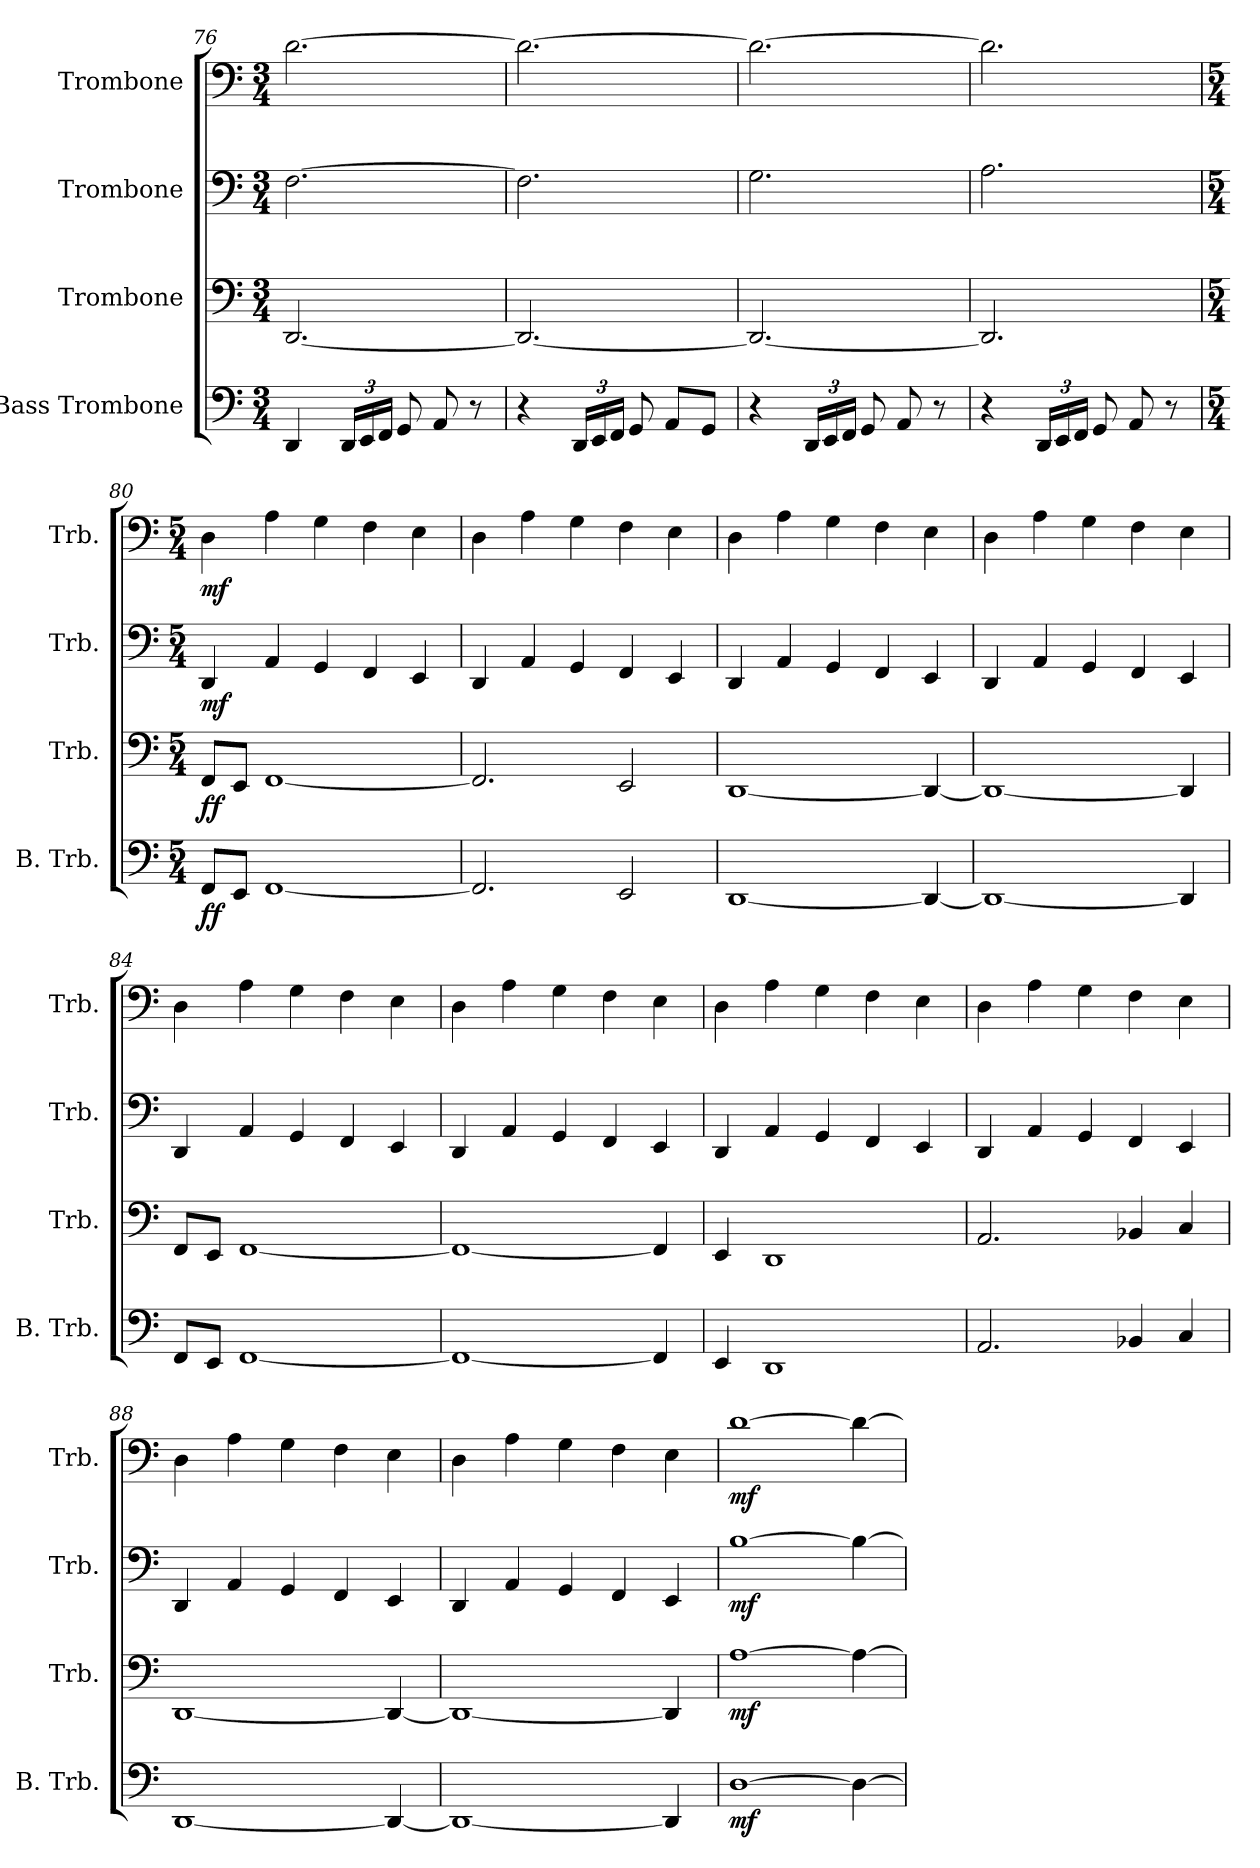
**kern	**dynam	**kern	**dynam	**kern	**dynam	**kern	**dynam
*part4	*part4	*part3	*part3	*part2	*part2	*part1	*part1
*staff4	*staff4	*staff3	*staff3	*staff2	*staff2	*staff1	*staff1
*I"Bass Trombone	*	*I"Trombone	*	*I"Trombone	*	*I"Trombone	*
*I'B. Trb.	*	*I'Trb.	*	*I'Trb.	*	*I'Trb.	*
*clefF4	*	*clefF4	*	*clefF4	*	*clefF4	*
*k[]	*	*k[]	*	*k[]	*	*k[]	*
*C:	*	*C:	*	*C:	*	*C:	*
*M3/4	*	*M3/4	*	*M3/4	*	*M3/4	*
=76	=76	=76	=76	=76	=76	=76	=76
4DD/	.	[2.DD/	.	[2.F\	.	[2.d\	.
*Xbrackettup	*	*	*	*	*	*	*
24DD/LL	.	.	.	.	.	.	.
24EE/	.	.	.	.	.	.	.
24FF/JJ	.	.	.	.	.	.	.
8GG/	.	.	.	.	.	.	.
8AA/	.	.	.	.	.	.	.
8r	.	.	.	.	.	.	.
!!LO:LB:g=z
=77	=77	=77	=77	=77	=77	=77	=77
4r	.	2.DD/_	.	2.F\]	.	2.d\_	.
24DD/LL	.	.	.	.	.	.	.
24EE/	.	.	.	.	.	.	.
24FF/JJ	.	.	.	.	.	.	.
8GG/	.	.	.	.	.	.	.
8AA/L	.	.	.	.	.	.	.
8GG/J	.	.	.	.	.	.	.
=78	=78	=78	=78	=78	=78	=78	=78
4r	.	2.DD/_	.	2.G\	.	2.d\_	.
24DD/LL	.	.	.	.	.	.	.
24EE/	.	.	.	.	.	.	.
24FF/JJ	.	.	.	.	.	.	.
8GG/	.	.	.	.	.	.	.
8AA/	.	.	.	.	.	.	.
8r	.	.	.	.	.	.	.
=79	=79	=79	=79	=79	=79	=79	=79
4r	.	2.DD/]	.	2.A\	.	2.d\]	.
24DD/LL	.	.	.	.	.	.	.
24EE/	.	.	.	.	.	.	.
24FF/JJ	.	.	.	.	.	.	.
8GG/	.	.	.	.	.	.	.
8AA/	.	.	.	.	.	.	.
8r	.	.	.	.	.	.	.
=80	=80	=80	=80	=80	=80	=80	=80
*M5/4	*	*M5/4	*	*M5/4	*	*M5/4	*
!	!LO:DY:b	!	!LO:DY:b	!	!LO:DY:b	!	!LO:DY:b
8FF/L	ff	8FF/L	ff	4DD/	mf	4D\	mf
8EE/J	.	8EE/J	.	.	.	.	.
[1FF	.	[1FF	.	4AA/	.	4A\	.
.	.	.	.	4GG/	.	4G\	.
.	.	.	.	4FF/	.	4F\	.
.	.	.	.	4EE/	.	4E\	.
=81	=81	=81	=81	=81	=81	=81	=81
2.FF/]	.	2.FF/]	.	4DD/	.	4D\	.
.	.	.	.	4AA/	.	4A\	.
.	.	.	.	4GG/	.	4G\	.
2EE/	.	2EE/	.	4FF/	.	4F\	.
.	.	.	.	4EE/	.	4E\	.
!!LO:PB:g=z
=82	=82	=82	=82	=82	=82	=82	=82
[1DD	.	[1DD	.	4DD/	.	4D\	.
.	.	.	.	4AA/	.	4A\	.
.	.	.	.	4GG/	.	4G\	.
.	.	.	.	4FF/	.	4F\	.
4DD/_	.	4DD/_	.	4EE/	.	4E\	.
=83	=83	=83	=83	=83	=83	=83	=83
1DD_	.	1DD_	.	4DD/	.	4D\	.
.	.	.	.	4AA/	.	4A\	.
.	.	.	.	4GG/	.	4G\	.
.	.	.	.	4FF/	.	4F\	.
4DD/]	.	4DD/]	.	4EE/	.	4E\	.
=84	=84	=84	=84	=84	=84	=84	=84
8FF/L	.	8FF/L	.	4DD/	.	4D\	.
8EE/J	.	8EE/J	.	.	.	.	.
[1FF	.	[1FF	.	4AA/	.	4A\	.
.	.	.	.	4GG/	.	4G\	.
.	.	.	.	4FF/	.	4F\	.
.	.	.	.	4EE/	.	4E\	.
=85	=85	=85	=85	=85	=85	=85	=85
1FF_	.	1FF_	.	4DD/	.	4D\	.
.	.	.	.	4AA/	.	4A\	.
.	.	.	.	4GG/	.	4G\	.
.	.	.	.	4FF/	.	4F\	.
4FF/]	.	4FF/]	.	4EE/	.	4E\	.
=86	=86	=86	=86	=86	=86	=86	=86
4EE/	.	4EE/	.	4DD/	.	4D\	.
1DD	.	1DD	.	4AA/	.	4A\	.
.	.	.	.	4GG/	.	4G\	.
.	.	.	.	4FF/	.	4F\	.
.	.	.	.	4EE/	.	4E\	.
=87	=87	=87	=87	=87	=87	=87	=87
2.AA/	.	2.AA/	.	4DD/	.	4D\	.
.	.	.	.	4AA/	.	4A\	.
.	.	.	.	4GG/	.	4G\	.
4BB-X/	.	4BB-X/	.	4FF/	.	4F\	.
4C/	.	4C/	.	4EE/	.	4E\	.
=88	=88	=88	=88	=88	=88	=88	=88
[1DD	.	[1DD	.	4DD/	.	4D\	.
.	.	.	.	4AA/	.	4A\	.
.	.	.	.	4GG/	.	4G\	.
.	.	.	.	4FF/	.	4F\	.
4DD/_	.	4DD/_	.	4EE/	.	4E\	.
!!LO:LB:g=z
=89	=89	=89	=89	=89	=89	=89	=89
1DD_	.	1DD_	.	4DD/	.	4D\	.
.	.	.	.	4AA/	.	4A\	.
.	.	.	.	4GG/	.	4G\	.
.	.	.	.	4FF/	.	4F\	.
4DD/]	.	4DD/]	.	4EE/	.	4E\	.
=90	=90	=90	=90	=90	=90	=90	=90
!	!LO:DY:b	!	!LO:DY:b	!	!LO:DY:b	!	!LO:DY:b
[1D	mf	[1A	mf	[1B	mf	[1d	mf
4D\_	.	4A\_	.	4B\_	.	4d\_	.
=	=	=	=	=	=	=	=
*-	*-	*-	*-	*-	*-	*-	*-
